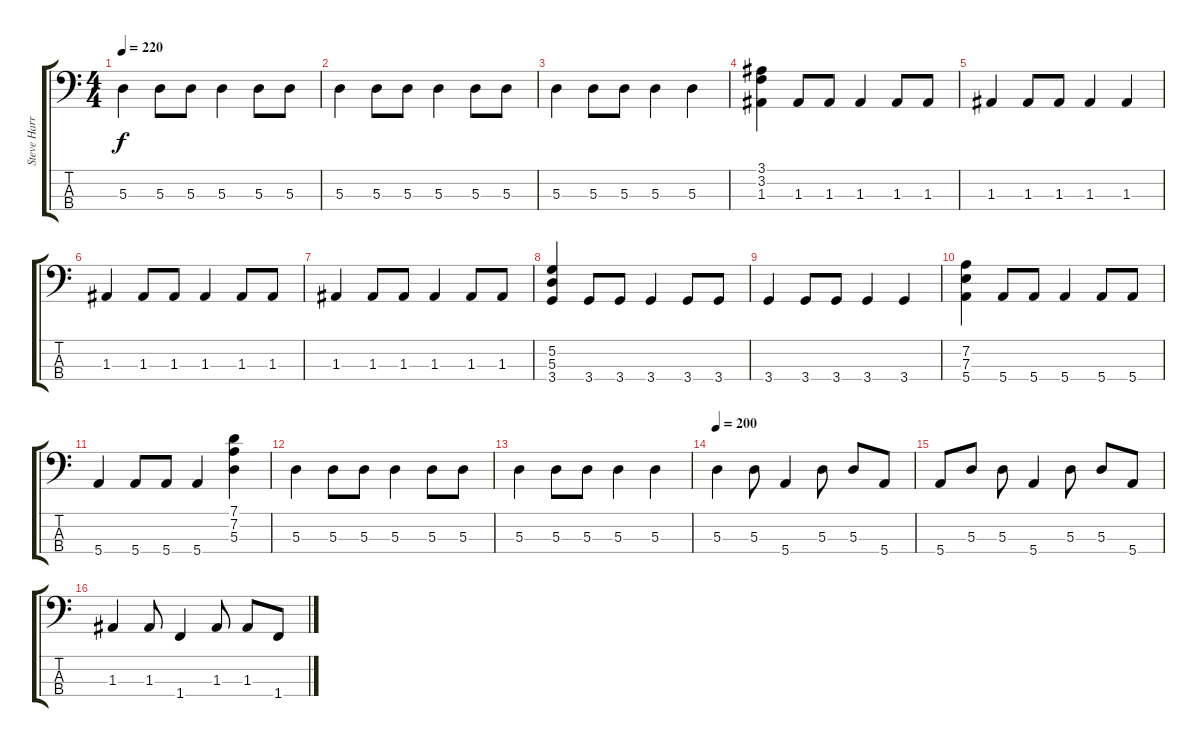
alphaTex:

\track ("Steve Harris" "Steve Harr") {instrument electricbassfinger}
\staff {score tabs}
\tuning (G2 D2 A1 E1) {hide}
\ts (4 4)
\tempo 220
\clef f4
\ks c
5.3.4{dy f} 5.3.8 5.3.8 5.3.4 5.3.8 5.3.8 |
5.3.4 5.3.8 5.3.8 5.3.4 5.3.8 5.3.8 |
5.3.4 5.3.8 5.3.8 5.3.4 5.3.4 |
(3.1 3.2 1.3).4 1.3.8 1.3.8 1.3.4 1.3.8 1.3.8 |
1.3.4 1.3.8 1.3.8 1.3.4 1.3.4 |
1.3.4 1.3.8 1.3.8 1.3.4 1.3.8 1.3.8 |
1.3.4 1.3.8 1.3.8 1.3.4 1.3.8 1.3.8 |
(5.2 5.3 3.4).4 3.4.8 3.4.8 3.4.4 3.4.8 3.4.8 |
3.4.4 3.4.8 3.4.8 3.4.4 3.4.4 |
(7.2 7.3 5.4).4 5.4.8 5.4.8 5.4.4 5.4.8 5.4.8 |
5.4.4 5.4.8 5.4.8 5.4.4 (7.1 7.2 5.3).4 |
5.3.4 5.3.8 5.3.8 5.3.4 5.3.8 5.3.8 |
5.3.4 5.3.8 5.3.8 5.3.4 5.3.4 |
\tempo 200
5.3.4 5.3.8 5.4.4 5.3.8 5.3.8 5.4.8 |
5.4.8 5.3.8 5.3.8 5.4.4 5.3.8 5.3.8 5.4.8 |
1.3.4 1.3.8 1.4.4 1.3.8 1.3.8 1.4.8
